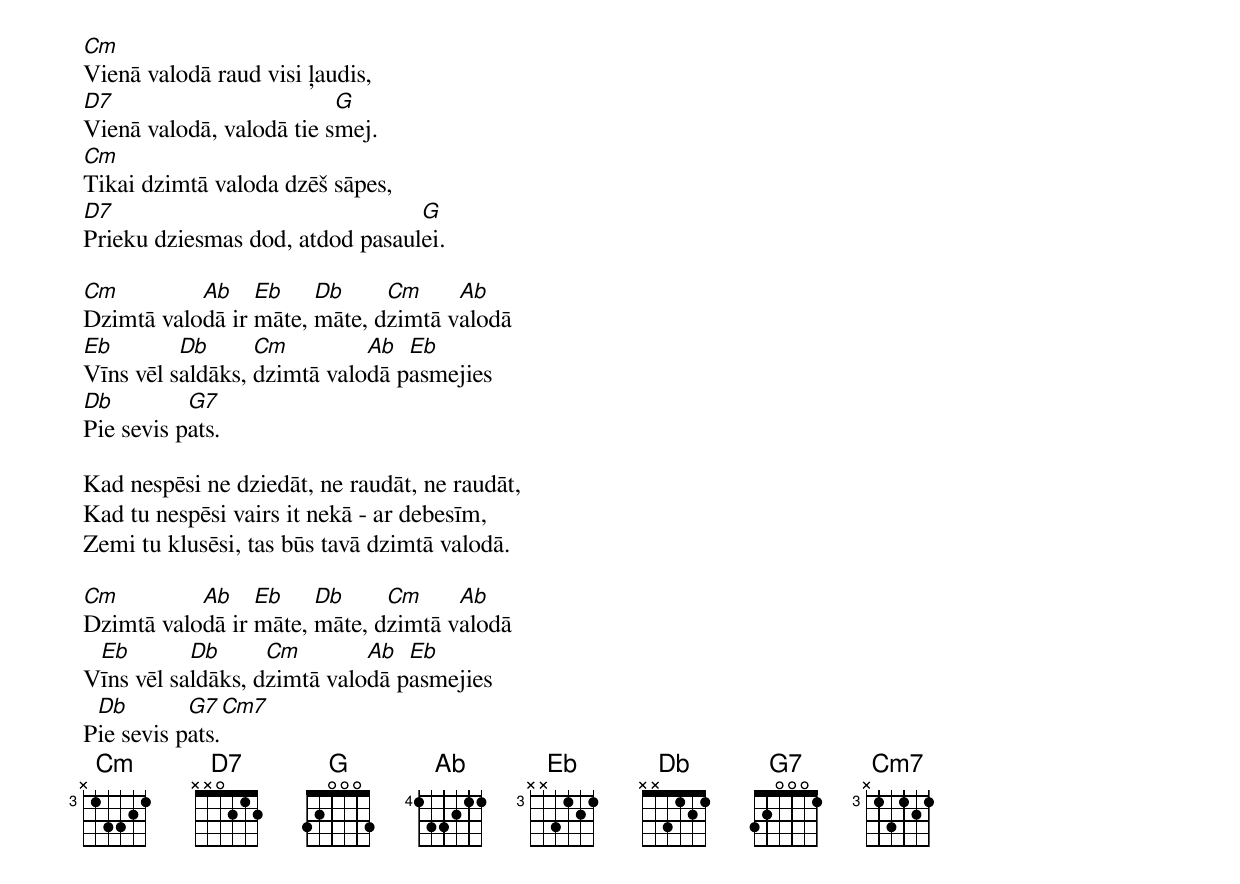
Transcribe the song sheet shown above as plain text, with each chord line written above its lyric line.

Cm
Vienā valodā raud visi ļaudis,
D7                        G
Vienā valodā, valodā tie smej.
Cm
Tikai dzimtā valoda dzēš sāpes,
D7                               G
Prieku dziesmas dod, atdod pasaulei.

Cm         Ab    Eb    Dbmaj  Cm     Ab
Dzimtā valodā ir māte, māte, dzimtā valodā
Eb        Dbmaj   Cm         Ab  Eb
Vīns vēl saldāks, dzimtā valodā pasmejies
Dbmaj      G7
Pie sevis pats.

Kad nespēsi ne dziedāt, ne raudāt, ne raudāt,
Kad tu nespēsi vairs it nekā - ar debesīm,
Zemi tu klusēsi, tas būs tavā dzimtā valodā.

Cm         Ab    Eb    Dbmaj  Cm     Ab
Dzimtā valodā ir māte, māte, dzimtā valodā
 Eb        Dbmaj   Cm        Ab  Eb
Vīns vēl saldāks, dzimtā valodā pasmejies
 Dbmaj     G7   Cm7
Pie sevis pats.
